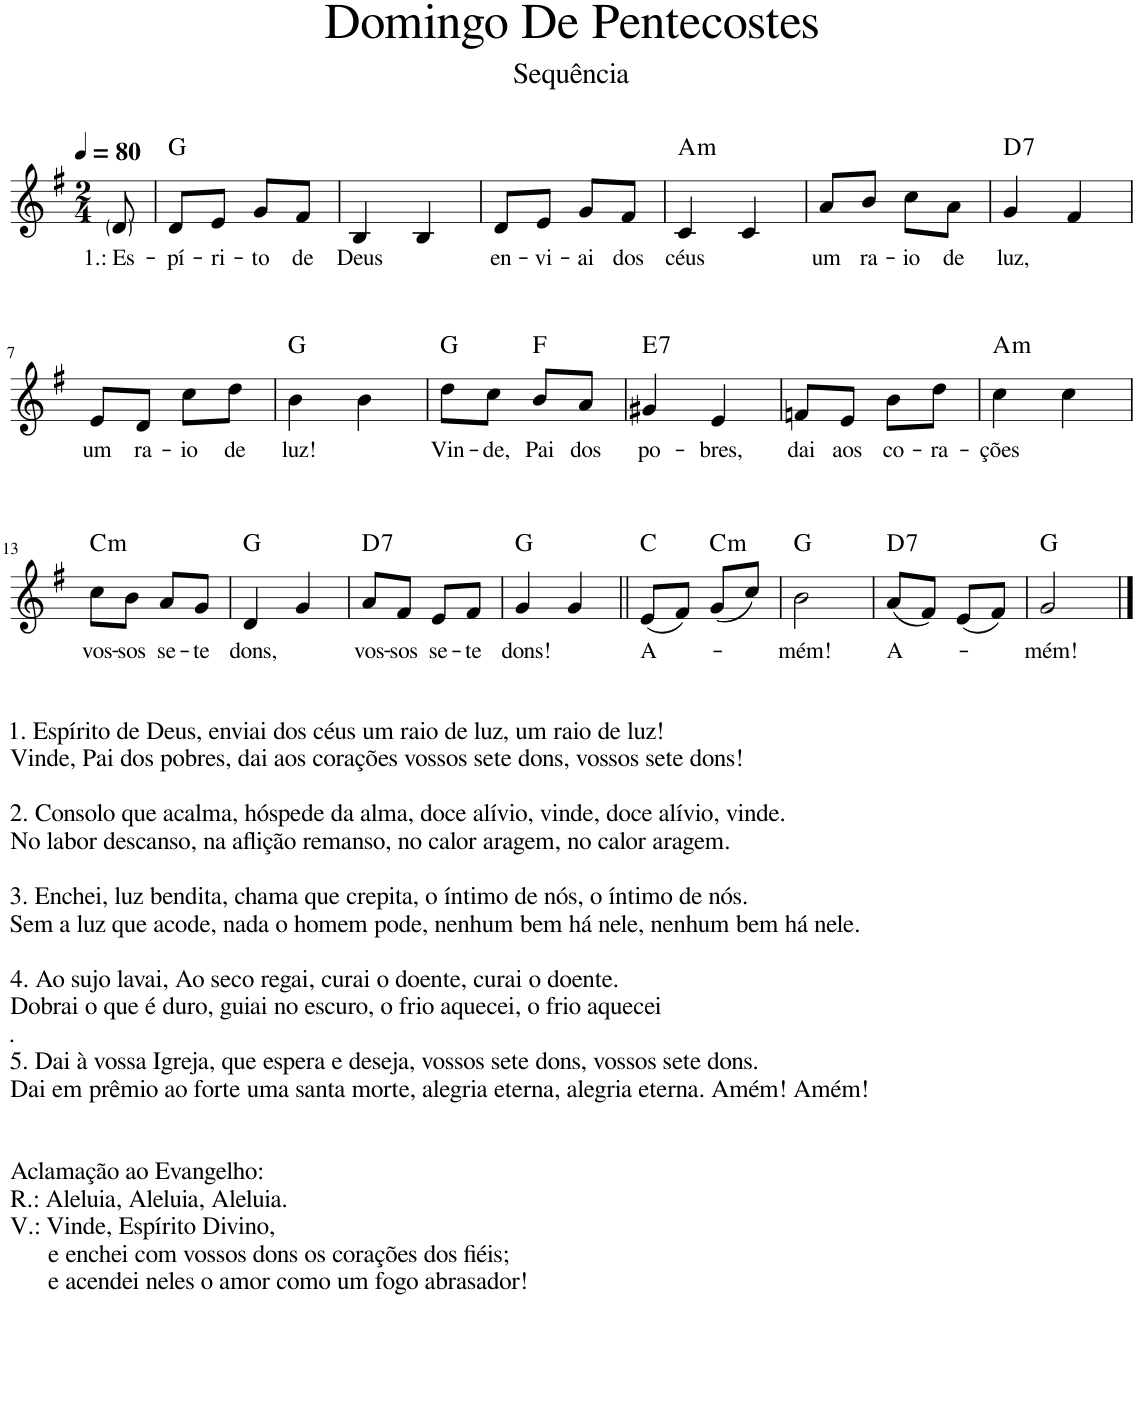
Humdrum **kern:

**kern	**text	**harte
*part1	*part1	*part1
*staff1	*staff1	*
*I"Voz	*	*
*I'Vo.	*	*
*clefG2	*	*
*k[f#]	*	*
*M2/4	*	*
*MM80	*	*
=	=	=
!	!LO:LY:b	!
8d/	1.: Es-	.
=1	=1	=1
!	!LO:LY:b	!
8d/L	-pí-	G:maj
!	!LO:LY:b	!
8e/J	-ri-	.
!	!LO:LY:b	!
8g/L	-to	.
!	!LO:LY:b	!
8f#/J	de	.
=2	=2	=2
!	!LO:LY:b	!
4B/	Deus	.
4B/	.	.
=3	=3	=3
!	!LO:LY:b	!
8d/L	en-	.
!	!LO:LY:b	!
8e/J	-vi-	.
!	!LO:LY:b	!
8g/L	-ai	.
!	!LO:LY:b	!
8f#/J	dos	.
=4	=4	=4
!	!LO:LY:b	!LO:H:kt=m
4c/	céus	A:min
4c/	.	.
=5	=5	=5
!	!LO:LY:b	!
8a/L	um	.
!	!LO:LY:b	!
8b/J	ra-	.
!	!LO:LY:b	!
8cc\L	-io	.
!	!LO:LY:b	!
8a\J	de	.
=6	=6	=6
!	!LO:LY:b	!LO:H:kt=7
4g/	luz,	D:7
4f#/	.	.
!!LO:LB:g=z
=7	=7	=7
!	!LO:LY:b	!
8e/L	um	.
!	!LO:LY:b	!
8d/J	ra-	.
!	!LO:LY:b	!
8cc\L	-io	.
!	!LO:LY:b	!
8dd\J	de	.
=8	=8	=8
!	!LO:LY:b	!
4b\	luz!	G:maj
4b\	.	.
=9	=9	=9
!	!LO:LY:b	!
8dd\L	Vin-	G:maj
!	!LO:LY:b	!
8cc\J	-de,	.
!	!LO:LY:b	!
8b/L	Pai	F:maj
!	!LO:LY:b	!
8a/J	dos	.
=10	=10	=10
!	!LO:LY:b	!LO:H:kt=7
4g#X/	po-	E:7
!	!LO:LY:b	!
4e/	-bres,	.
=11	=11	=11
!	!LO:LY:b	!
8fn/L	dai	.
!	!LO:LY:b	!
8e/J	aos	.
!	!LO:LY:b	!
8b\L	co-	.
!	!LO:LY:b	!
8dd\J	-ra-	.
=12	=12	=12
!	!LO:LY:b	!LO:H:kt=m
4cc\	-ções	A:min
4cc\	.	.
!!LO:LB:g=z
=13	=13	=13
!LO:TX:b:t=1. Espírito de Deus, enviai dos céus um raio de luz, um raio de luz!	!	!
!LO:TX:b:t=Vinde, Pai dos pobres, dai aos corações vossos sete dons, vossos sete dons!	!	!
!LO:TX:b:t=2. Consolo que acalma, hóspede da alma, doce alívio, vinde, doce alívio, vinde.	!	!
!LO:TX:b:t=No labor descanso, na aflição remanso, no calor aragem, no calor aragem.	!	!
!LO:TX:b:t=3. Enchei, luz bendita, chama que crepita, o íntimo de nós, o íntimo de nós.	!	!
!LO:TX:b:t=Sem a luz que acode, nada o homem pode, nenhum bem há nele, nenhum bem há nele.	!	!
!LO:TX:b:t=4. Ao sujo lavai, Ao seco regai, curai o doente, curai o doente.	!	!
!LO:TX:b:t=Dobrai o que é duro, guiai no escuro, o frio aquecei, o frio aquecei	!	!
!LO:TX:b:t=.	!	!
!LO:TX:b:t=5. Dai à vossa Igreja, que espera e deseja, vossos sete dons, vossos sete dons.	!	!
!LO:TX:b:t=Dai em prêmio ao forte uma santa morte, alegria eterna, alegria eterna. Amém! Amém!	!	!
!LO:TX:b:t=Aclamação ao Evangelho&colon;	!	!
!LO:TX:b:t=R.&colon; Aleluia, Aleluia, Aleluia.	!	!
!LO:TX:b:t=V.&colon; Vinde, Espírito Divino,	!	!
!LO:TX:b:t=e enchei com vossos dons os corações dos fiéis;	!	!
!LO:TX:b:t=e acendei neles o amor como um fogo abrasador!	!	!
!	!LO:LY:b	!LO:H:kt=m
8cc\L	vos-	C:min
!	!LO:LY:b	!
8b\J	-sos	.
!	!LO:LY:b	!
8a/L	se-	.
!	!LO:LY:b	!
8g/J	-te	.
=14	=14	=14
!	!LO:LY:b	!
4d/	dons,	G:maj
4g/	.	.
=15	=15	=15
!	!LO:LY:b	!LO:H:kt=7
8a/L	vos-	D:7
!	!LO:LY:b	!
8f#/J	-sos	.
!	!LO:LY:b	!
8e/L	se-	.
!	!LO:LY:b	!
8f#/J	-te	.
=16	=16	=16
!	!LO:LY:b	!
4g/	dons!	G:maj
4g/	.	.
=17||	=17||	=17||
!	!LO:LY:b	!
(8e/L	A-	C:maj
8f#/J)	.	.
!	!	!LO:H:kt=m
(8g/L	.	C:min
8cc/J)	.	.
=18	=18	=18
!	!LO:LY:b	!
2b\	-mém!	G:maj
=19	=19	=19
!	!LO:LY:b	!LO:H:kt=7
(8a/L	A-	D:7
8f#/J)	.	.
(8e/L	.	.
8f#/J)	.	.
=20	=20	=20
!	!LO:LY:b	!
2g/	-mém!	G:maj
==	==	==
*-	*-	*-
